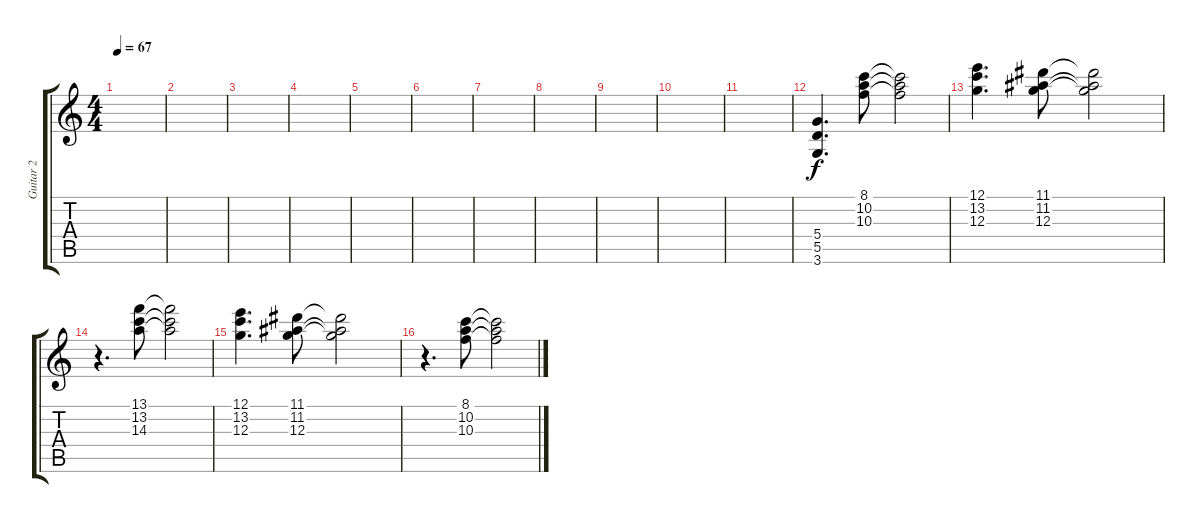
\track ("Guitar 2" "Guitar 2") {instrument distortionguitar}
\staff {score tabs}
\tuning (E4 B3 G3 D3 A2 E2) {hide}
\ts (4 4)
\tempo 67
\clef g2
\ks c
|
|
|
|
|
|
|
|
|
|
|
(5.4 5.5 3.6).4{d instrument distortionguitar} (8.1 10.2 10.3).8 (8.1{t} 10.2{t} 10.3{t}).2 |
(12.1 13.2 12.3).4{d} (11.1 11.2 12.3).8 (11.1{t} 11.2{t} 12.3{t}).2 |
r.4{d} (13.1 13.2 14.3).8 (13.1{t} 13.2{t} 14.3{t}).2 |
(12.1 13.2 12.3).4{d} (11.1 11.2 12.3).8 (11.1{t} 11.2{t} 12.3{t}).2 |
r.4{d} (8.1 10.2 10.3).8 (8.1{t} 10.2{t} 10.3{t}).2
